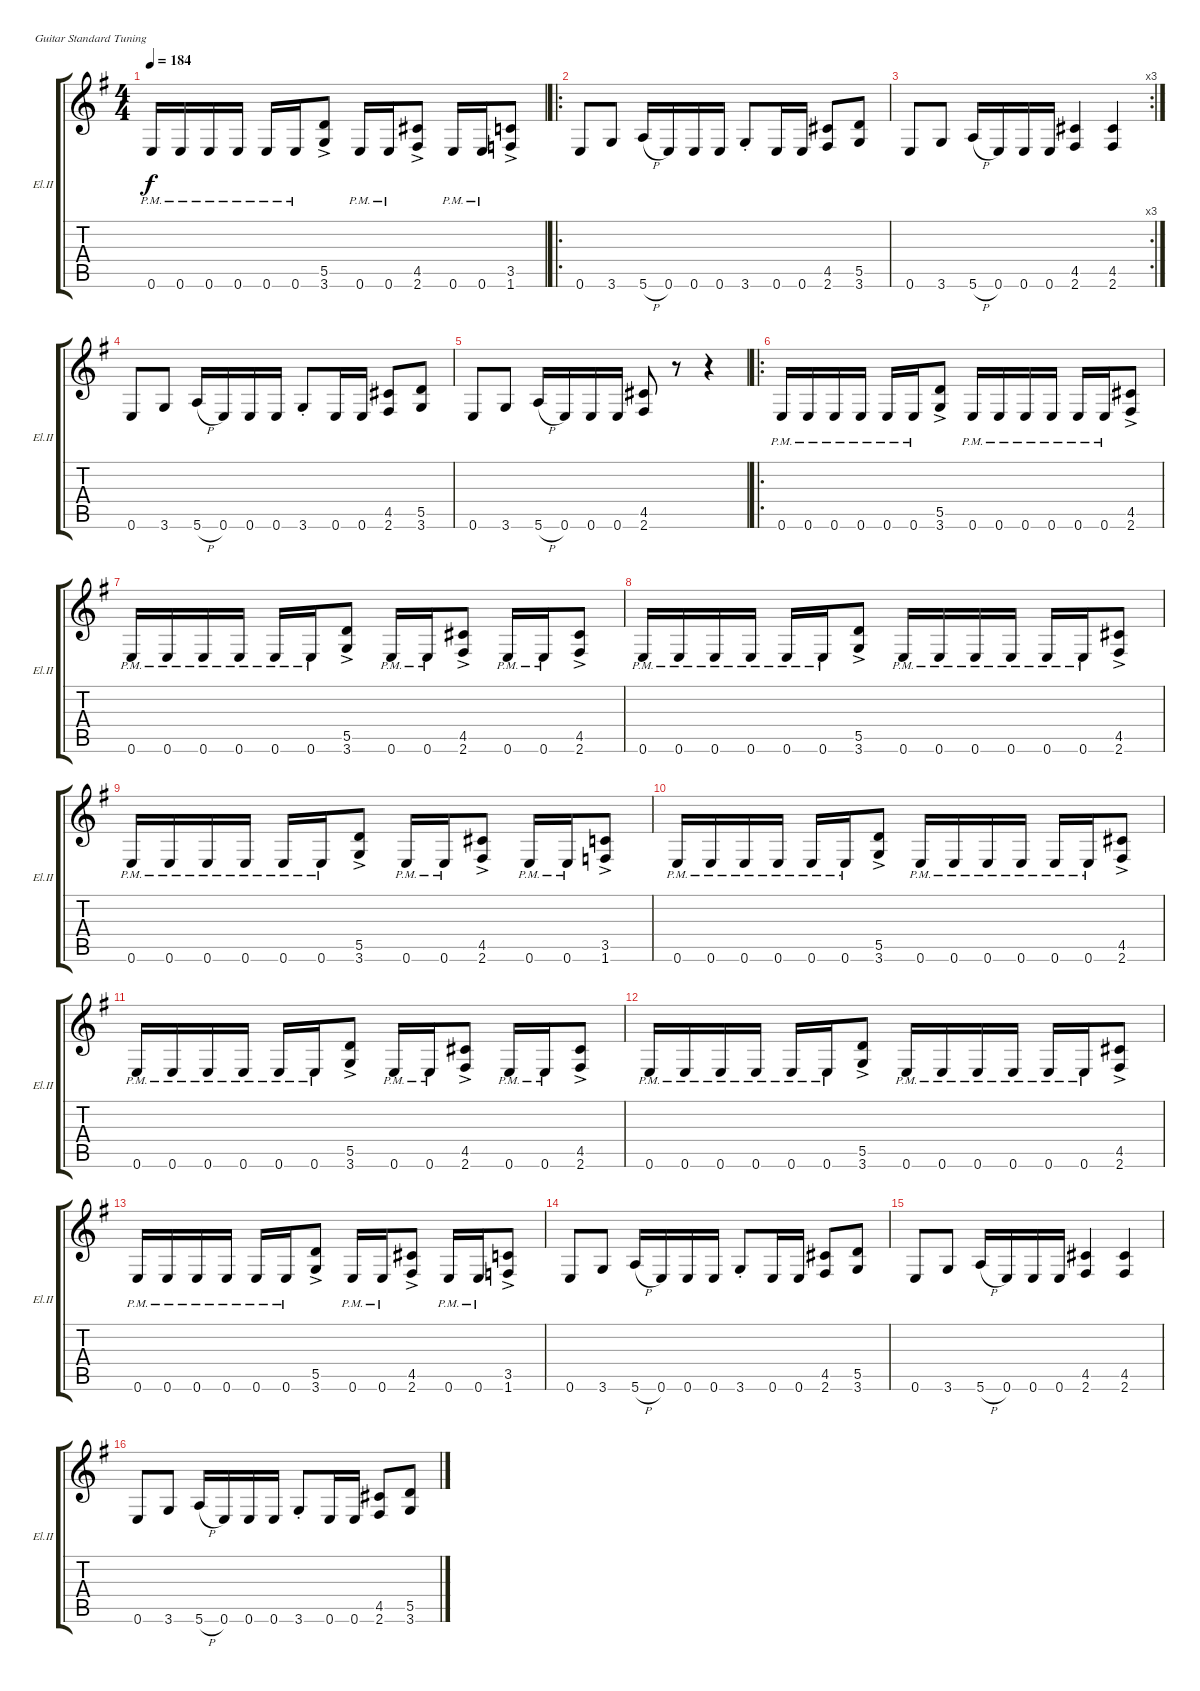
\defaultSystemsLayout 4
\bracketExtendMode groupsimilarinstruments
\useSystemSignSeparator
\singleTrackTrackNamePolicy allsystems
\multiTrackTrackNamePolicy allsystems
\firstSystemTrackNameOrientation horizontal
\otherSystemsTrackNameOrientation horizontal
\track ("Guitar El.II" "El.II") {instrument distortionguitar}
\staff {score tabs}
\tuning (E4 B3 G3 D3 A2 E2)
\ts (4 4)
\tempo 184
\clef g2
\ks eminor
0.6{pm}.16{dy f} 0.6{pm}.16 0.6{pm}.16 0.6{pm}.16 0.6{pm}.16 0.6{pm}.16 (3.6{ac} 5.5{ac}).8 0.6{pm}.16 0.6{pm}.16 (2.6{ac} 4.5{ac}).8 0.6{pm}.16 0.6{pm}.16 (1.6{ac} 3.5{ac}).8 |
\ro
0.6.8 3.6.8 5.6{h}.16 0.6.16 0.6.16 0.6.16 3.6{st}.8 0.6.16 0.6.16 (2.6 4.5).8 (5.5 3.6).8 |
\rc 3
0.6.8 3.6.8 5.6{h}.16 0.6.16 0.6.16 0.6.16 (2.6 4.5).4 (4.5 2.6).4 |
0.6.8 3.6.8 5.6{h}.16 0.6.16 0.6.16 0.6.16 3.6{st}.8 0.6.16 0.6.16 (2.6 4.5).8 (5.5 3.6).8 |
0.6.8 3.6.8 5.6{h}.16 0.6.16 0.6.16 0.6.16 (2.6 4.5).8 r.8 r.4 |
\ro
0.6{pm}.16 0.6{pm}.16 0.6{pm}.16 0.6{pm}.16 0.6{pm}.16 0.6{pm}.16 (3.6{ac} 5.5{ac}).8 0.6{pm}.16 0.6{pm}.16 0.6{pm}.16 0.6{pm}.16 0.6{pm}.16 0.6{pm}.16 (2.6{ac} 4.5{ac}).8 |
0.6{pm}.16 0.6{pm}.16 0.6{pm}.16 0.6{pm}.16 0.6{pm}.16 0.6{pm}.16 (3.6{ac} 5.5{ac}).8 0.6{pm}.16 0.6{pm}.16 (2.6{ac} 4.5{ac}).8 0.6{pm}.16 0.6{pm}.16 (2.6{ac} 4.5{ac}).8 |
0.6{pm}.16 0.6{pm}.16 0.6{pm}.16 0.6{pm}.16 0.6{pm}.16 0.6{pm}.16 (3.6{ac} 5.5{ac}).8 0.6{pm}.16 0.6{pm}.16 0.6{pm}.16 0.6{pm}.16 0.6{pm}.16 0.6{pm}.16 (2.6{ac} 4.5{ac}).8 |
0.6{pm}.16 0.6{pm}.16 0.6{pm}.16 0.6{pm}.16 0.6{pm}.16 0.6{pm}.16 (3.6{ac} 5.5{ac}).8 0.6{pm}.16 0.6{pm}.16 (2.6{ac} 4.5{ac}).8 0.6{pm}.16 0.6{pm}.16 (1.6{ac} 3.5{ac}).8 |
0.6{pm}.16 0.6{pm}.16 0.6{pm}.16 0.6{pm}.16 0.6{pm}.16 0.6{pm}.16 (3.6{ac} 5.5{ac}).8 0.6{pm}.16 0.6{pm}.16 0.6{pm}.16 0.6{pm}.16 0.6{pm}.16 0.6{pm}.16 (2.6{ac} 4.5{ac}).8 |
0.6{pm}.16 0.6{pm}.16 0.6{pm}.16 0.6{pm}.16 0.6{pm}.16 0.6{pm}.16 (3.6{ac} 5.5{ac}).8 0.6{pm}.16 0.6{pm}.16 (2.6{ac} 4.5{ac}).8 0.6{pm}.16 0.6{pm}.16 (2.6{ac} 4.5{ac}).8 |
0.6{pm}.16 0.6{pm}.16 0.6{pm}.16 0.6{pm}.16 0.6{pm}.16 0.6{pm}.16 (3.6{ac} 5.5{ac}).8 0.6{pm}.16 0.6{pm}.16 0.6{pm}.16 0.6{pm}.16 0.6{pm}.16 0.6{pm}.16 (2.6{ac} 4.5{ac}).8 |
0.6{pm}.16 0.6{pm}.16 0.6{pm}.16 0.6{pm}.16 0.6{pm}.16 0.6{pm}.16 (3.6{ac} 5.5{ac}).8 0.6{pm}.16 0.6{pm}.16 (2.6{ac} 4.5{ac}).8 0.6{pm}.16 0.6{pm}.16 (1.6{ac} 3.5{ac}).8 |
0.6.8 3.6.8 5.6{h}.16 0.6.16 0.6.16 0.6.16 3.6{st}.8 0.6.16 0.6.16 (2.6 4.5).8 (5.5 3.6).8 |
0.6.8 3.6.8 5.6{h}.16 0.6.16 0.6.16 0.6.16 (2.6 4.5).4 (4.5 2.6).4 |
0.6.8 3.6.8 5.6{h}.16 0.6.16 0.6.16 0.6.16 3.6{st}.8 0.6.16 0.6.16 (2.6 4.5).8 (5.5 3.6).8
